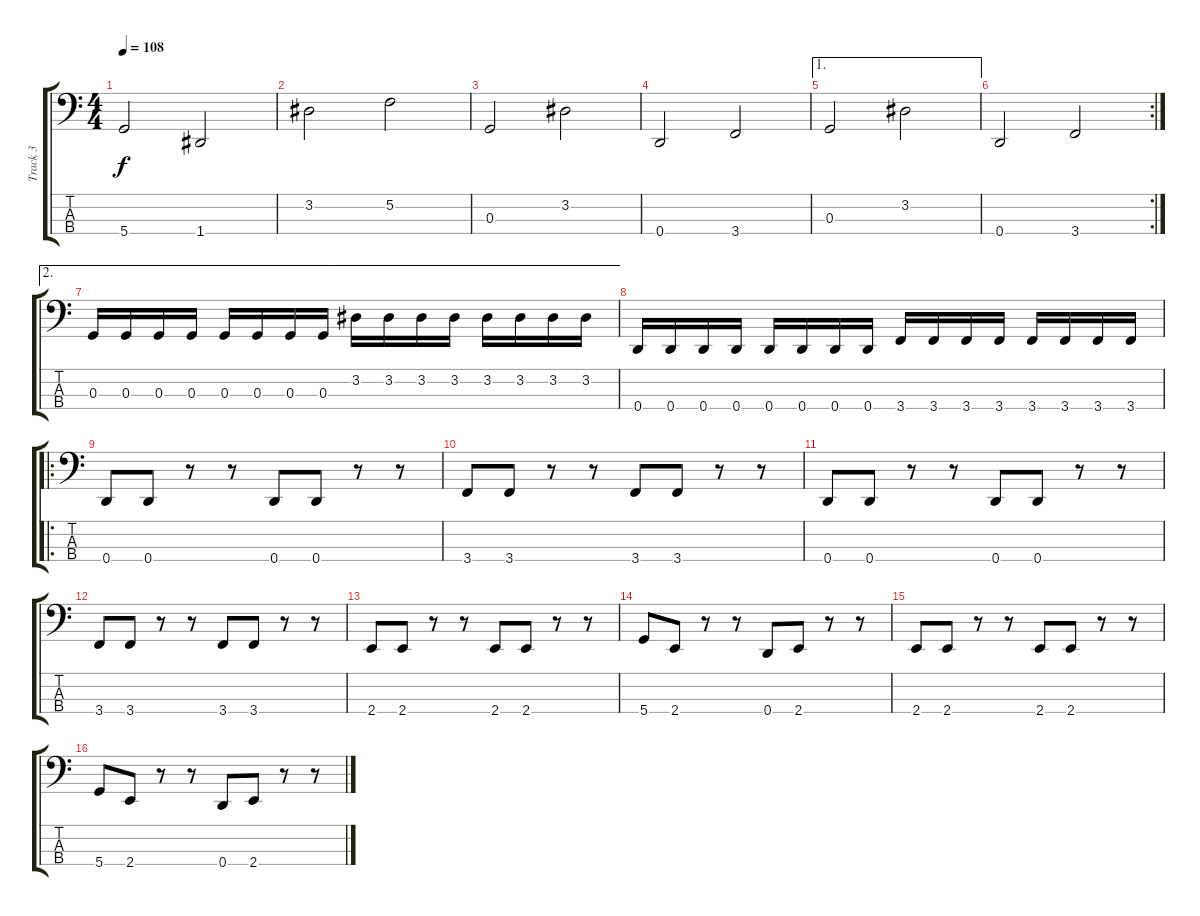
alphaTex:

\track ("Track 3" "Track 3") {instrument electricbasspick}
\staff {score tabs}
\tuning (F2 C2 G1 D1) {hide}
\ts (4 4)
\tempo 108
\clef f4
\ks c
5.4.2{dy f} 1.4.2 |
3.2.2 5.2.2 |
0.3.2 3.2.2 |
0.4.2 3.4.2 |
\ae 1
0.3.2 3.2.2 |
\rc 2
0.4.2 3.4.2 |
\ae 2
0.3.16 0.3.16 0.3.16 0.3.16 0.3.16 0.3.16 0.3.16 0.3.16 3.2.16 3.2.16 3.2.16 3.2.16 3.2.16 3.2.16 3.2.16 3.2.16 |
0.4.16 0.4.16 0.4.16 0.4.16 0.4.16 0.4.16 0.4.16 0.4.16 3.4.16 3.4.16 3.4.16 3.4.16 3.4.16 3.4.16 3.4.16 3.4.16 |
\ro
0.4.8 0.4.8 r.8 r.8 0.4.8 0.4.8 r.8 r.8 |
3.4.8 3.4.8 r.8 r.8 3.4.8 3.4.8 r.8 r.8 |
0.4.8 0.4.8 r.8 r.8 0.4.8 0.4.8 r.8 r.8 |
3.4.8 3.4.8 r.8 r.8 3.4.8 3.4.8 r.8 r.8 |
2.4.8 2.4.8 r.8 r.8 2.4.8 2.4.8 r.8 r.8 |
5.4.8 2.4.8 r.8 r.8 0.4.8 2.4.8 r.8 r.8 |
2.4.8 2.4.8 r.8 r.8 2.4.8 2.4.8 r.8 r.8 |
5.4.8 2.4.8 r.8 r.8 0.4.8 2.4.8 r.8 r.8
